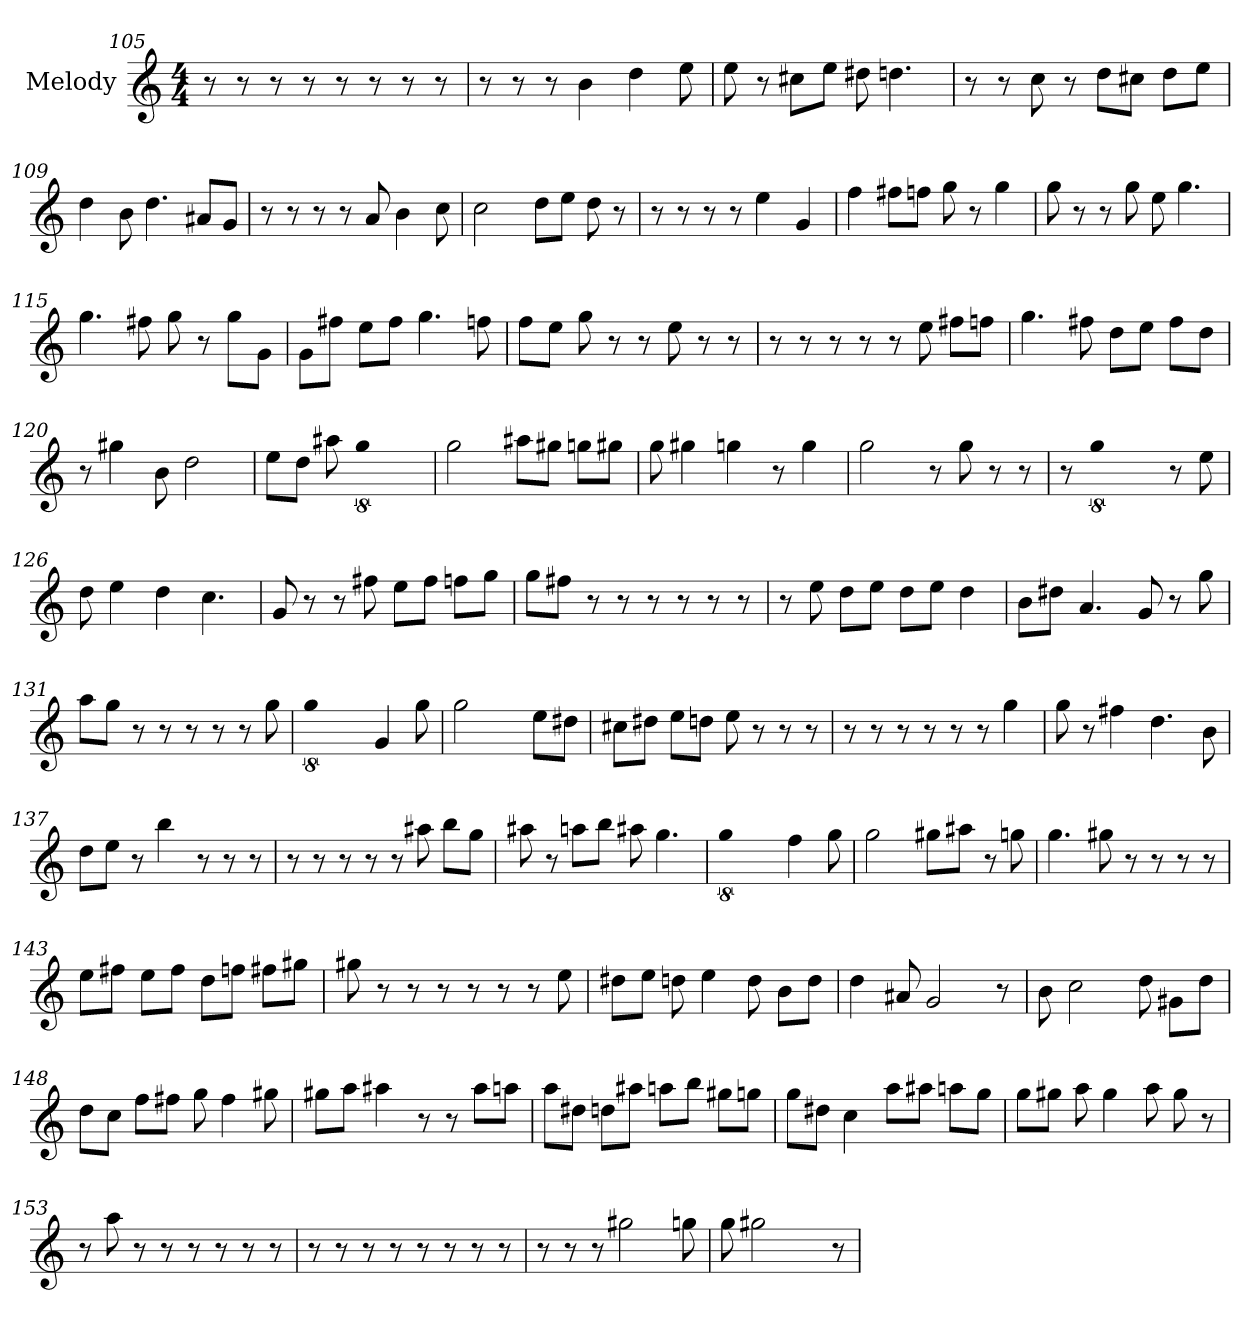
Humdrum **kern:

**kern
*part1
*staff1
*I"Melody
*clefG2
*k[]
*C:
*M4/4
=105
8r
8r
8r
8r
8r
8r
8r
8r
=106
8r
8r
8r
4b
4dd
8ee
=107
8ee
8r
8cc#\L
8ee\J
8dd#
4.dd
=108
8r
8r
8cc
8r
8dd\L
8cc#\J
8dd\L
8ee\J
=109
4dd
8b
4.dd
8a#/L
8g/J
=110
8r
8r
8r
8r
8a
4b
8cc
=111
2cc
8dd\L
8ee\J
8dd
8r
=112
8r
8r
8r
8r
4ee
4g
=113
4ff
8ff#\L
8ff\J
8gg
8r
4gg
=114
8gg
8r
8r
8gg
8ee
4.gg
=115
4.gg
8ff#
8gg
8r
8gg\L
8g\J
=116
8g\L
8ff#\J
8ee\L
8ff#\J
4.gg
8ff
=117
8ff\L
8ee\J
8gg
8r
8r
8ee
8r
8r
=118
8r
8r
8r
8r
8r
8ee
8ff#\L
8ff\J
=119
4.gg
8ff#
8dd\L
8ee\J
8ff#\L
8dd\J
=120
8r
4gg#
8b
2dd
=121
8ee\L
8dd\J
8aa#
!LO:N:vis=2
8%5gg
=122
2gg
8aa#\L
8gg#\J
8gg\L
8gg#\J
=123
8gg
4gg#
4gg
8r
4gg
=124
2gg
8r
8gg
8r
8r
=125
8r
!LO:N:vis=2
8%5gg
8r
8ee
=126
8dd
4ee
4dd
4.cc
=127
8g
8r
8r
8ff#
8ee\L
8ff#\J
8ff\L
8gg\J
=128
8gg\L
8ff#\J
8r
8r
8r
8r
8r
8r
=129
8r
8ee
8dd\L
8ee\J
8dd\L
8ee\J
4dd
=130
8b\L
8dd#\J
4.a
8g
8r
8gg
=131
8aa\L
8gg\J
8r
8r
8r
8r
8r
8gg
=132
!LO:N:vis=2
8%5gg
4g
8gg
=133
!LO:N:vis=2
2.gg
8ee\L
8dd#\J
=134
8cc#\L
8dd#\J
8ee\L
8dd\J
8ee
8r
8r
8r
=135
8r
8r
8r
8r
8r
8r
4gg
=136
8gg
8r
4ff#
4.dd
8b
=137
8dd\L
8ee\J
8r
4bb
8r
8r
8r
=138
8r
8r
8r
8r
8r
8aa#
8bb\L
8gg\J
=139
8aa#
8r
8aa\L
8bb\J
8aa#
4.gg
=140
!LO:N:vis=2
8%5gg
4ff
8gg
=141
2gg
8gg#\L
8aa#\J
8r
8gg
=142
4.gg
8gg#
8r
8r
8r
8r
=143
8ee\L
8ff#\J
8ee\L
8ff#\J
8dd\L
8ff\J
8ff#\L
8gg#\J
=144
8gg#
8r
8r
8r
8r
8r
8r
8ee
=145
8dd#\L
8ee\J
8dd
4ee
8dd
8b\L
8dd\J
=146
4dd
8a#
2g
8r
=147
8b
2cc
8dd
8g#\L
8dd\J
=148
8dd\L
8cc\J
8ff\L
8ff#\J
8gg
4ff#
8gg#
=149
8gg#\L
8aa\J
4aa#
8r
8r
8aa#\L
8aa\J
=150
8aa\L
8dd#\J
8dd\L
8aa#\J
8aa\L
8bb\J
8gg#\L
8gg\J
=151
8gg\L
8dd#\J
4cc
8aa\L
8aa#\J
8aa\L
8gg\J
=152
8gg\L
8gg#\J
8aa
4gg#
8aa
8gg#
8r
=153
8r
8aa
8r
8r
8r
8r
8r
8r
=154
8r
8r
8r
8r
8r
8r
8r
8r
=155
8r
8r
8r
2gg#
8gg
=156
8gg
!LO:N:vis=2
2.gg#
8r
=
*-
